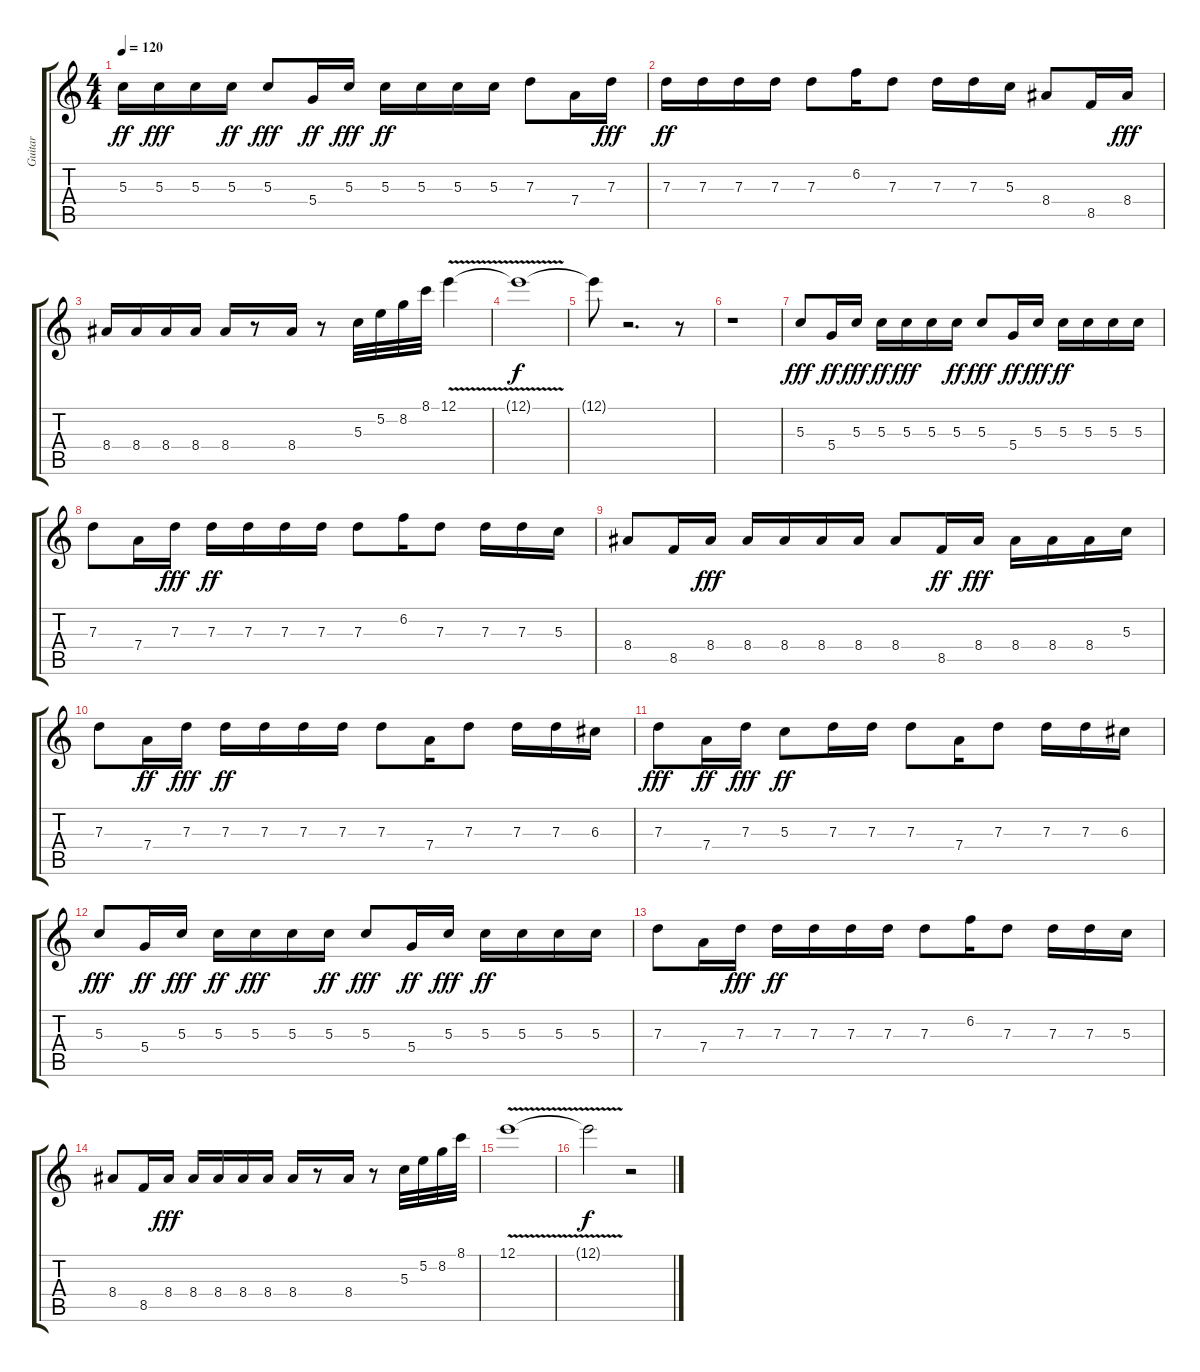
\track ("Guitar" "Guitar") {instrument acousticguitarsteel}
\staff {score tabs}
\tuning (E4 B3 G3 D3 A2 E2) {hide}
\ts (4 4)
\tempo 120
\clef g2
\ks c
5.3.16{dy ff} 5.3.16{dy fff} 5.3.16 5.3.16{dy ff} 5.3.8{dy fff} 5.4.16{dy ff} 5.3.16{dy fff} 5.3.16{dy ff} 5.3.16 5.3.16 5.3.16 7.3.8 7.4.16 7.3.16{dy fff} |
7.3.16{dy ff} 7.3.16 7.3.16 7.3.16 7.3.8 6.2.16 7.3.8 7.3.16 7.3.16 5.3.16 8.4.8 8.5.16 8.4.16{dy fff} |
8.4.16 8.4.16 8.4.16 8.4.16 8.4.16 r.8 8.4.16 r.8 5.3.32{instrument acousticguitarsteel} 5.2.32 8.2.32 8.1.32 12.1{v}.4 |
12.1{t}.1{dy f} |
12.1{t}.8 r.2{d} r.8 |
r.1 |
5.3.8{dy fff instrument synthbass1} 5.4.16{dy ff} 5.3.16{dy fff} 5.3.16{dy ff} 5.3.16{dy fff} 5.3.16 5.3.16{dy ff} 5.3.8{dy fff} 5.4.16{dy ff} 5.3.16{dy fff} 5.3.16{dy ff} 5.3.16 5.3.16 5.3.16 |
7.3.8 7.4.16 7.3.16{dy fff} 7.3.16{dy ff} 7.3.16 7.3.16 7.3.16 7.3.8 6.2.16 7.3.8 7.3.16 7.3.16 5.3.16 |
8.4.8 8.5.16 8.4.16{dy fff} 8.4.16 8.4.16 8.4.16 8.4.16 8.4.8 8.5.16{dy ff} 8.4.16{dy fff} 8.4.16 8.4.16 8.4.16 5.3.16 |
7.3.8 7.4.16{dy ff} 7.3.16{dy fff} 7.3.16{dy ff} 7.3.16 7.3.16 7.3.16 7.3.8 7.4.16 7.3.8 7.3.16 7.3.16 6.3.16 |
7.3.8{dy fff} 7.4.16{dy ff} 7.3.16{dy fff} 5.3.8{dy ff} 7.3.16 7.3.16 7.3.8 7.4.16 7.3.8 7.3.16 7.3.16 6.3.16 |
5.3.8{dy fff} 5.4.16{dy ff} 5.3.16{dy fff} 5.3.16{dy ff} 5.3.16{dy fff} 5.3.16 5.3.16{dy ff} 5.3.8{dy fff} 5.4.16{dy ff} 5.3.16{dy fff} 5.3.16{dy ff} 5.3.16 5.3.16 5.3.16 |
7.3.8 7.4.16 7.3.16{dy fff} 7.3.16{dy ff} 7.3.16 7.3.16 7.3.16 7.3.8 6.2.16 7.3.8 7.3.16 7.3.16 5.3.16 |
8.4.8 8.5.16 8.4.16{dy fff} 8.4.16 8.4.16 8.4.16 8.4.16 8.4.16 r.8 8.4.16 r.8 5.3.32{instrument acousticguitarsteel} 5.2.32 8.2.32 8.1.32 |
12.1{v}.1 |
12.1{t}.2{dy f} r.2
